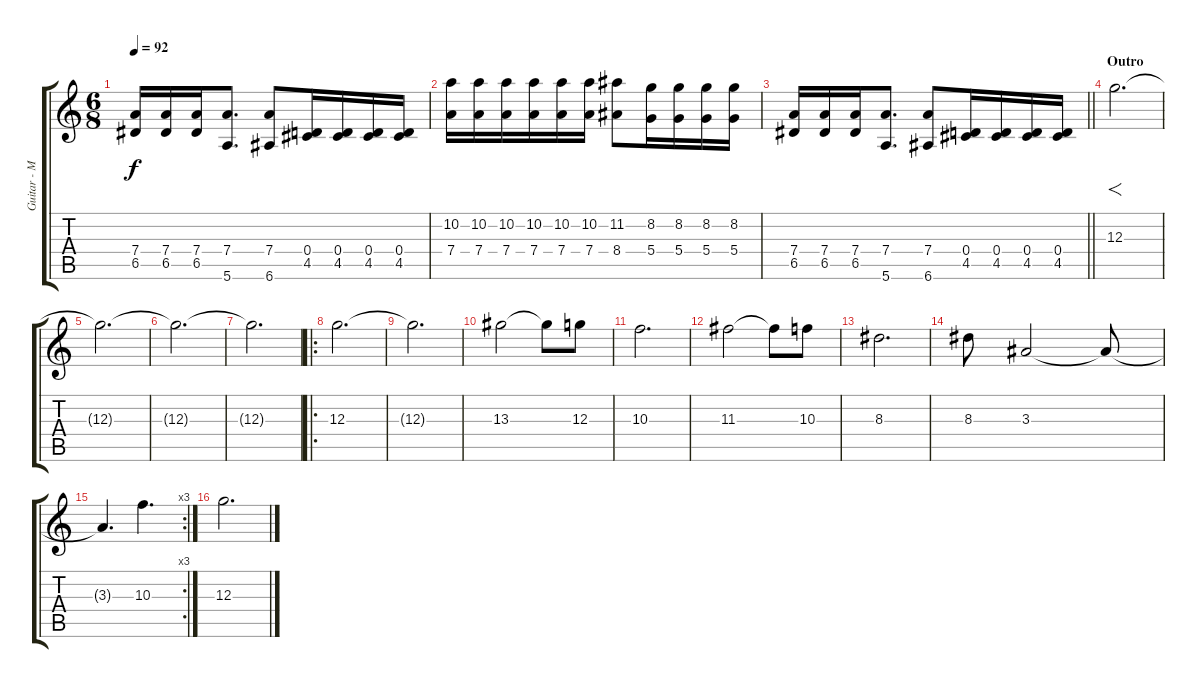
\track ("Guitar - Mikael Akerfeldt" "Guitar - M") {instrument overdrivenguitar}
\staff {score tabs}
\tuning (E4 B3 G3 D3 A2 E2) {hide}
\ts (6 8)
\tempo 92
\clef g2
\ks aminor
(7.4 6.5).16{dy f} (7.4 6.5).16 (7.4 6.5).16 (7.4 5.6).8{d} (7.4 6.6).8 (0.4 4.5).16 (0.4 4.5).16 (0.4 4.5).16 (0.4 4.5).16 |
(10.2 7.4).16{instrument overdrivenguitar} (10.2 7.4).16 (10.2 7.4).16 (10.2 7.4).16 (10.2 7.4).16 (10.2 7.4).16 (11.2 8.4).8 (8.2 5.4).16 (8.2 5.4).16 (8.2 5.4).16 (8.2 5.4).16 |
\barLineRight lightlight
(7.4 6.5).16 (7.4 6.5).16 (7.4 6.5).16 (7.4 5.6).8{d} (7.4 6.6).8 (0.4 4.5).16 (0.4 4.5).16 (0.4 4.5).16 (0.4 4.5).16 |
\section ("" "Outro")
12.3.2{f d} |
12.3{t}.2{d} |
12.3{t}.2{d} |
12.3{t}.2{d} |
\ro
12.3.2{d} |
12.3{t}.2{d} |
13.3.2 13.3{t}.8 12.3.8 |
10.3.2{d} |
11.3.2 11.3{t}.8 10.3.8 |
8.3.2{d} |
8.3.8 3.3.2 3.3{t}.8 |
\rc 3
3.3{t}.4{d} 10.3.4{d} |
12.3.2{d}
